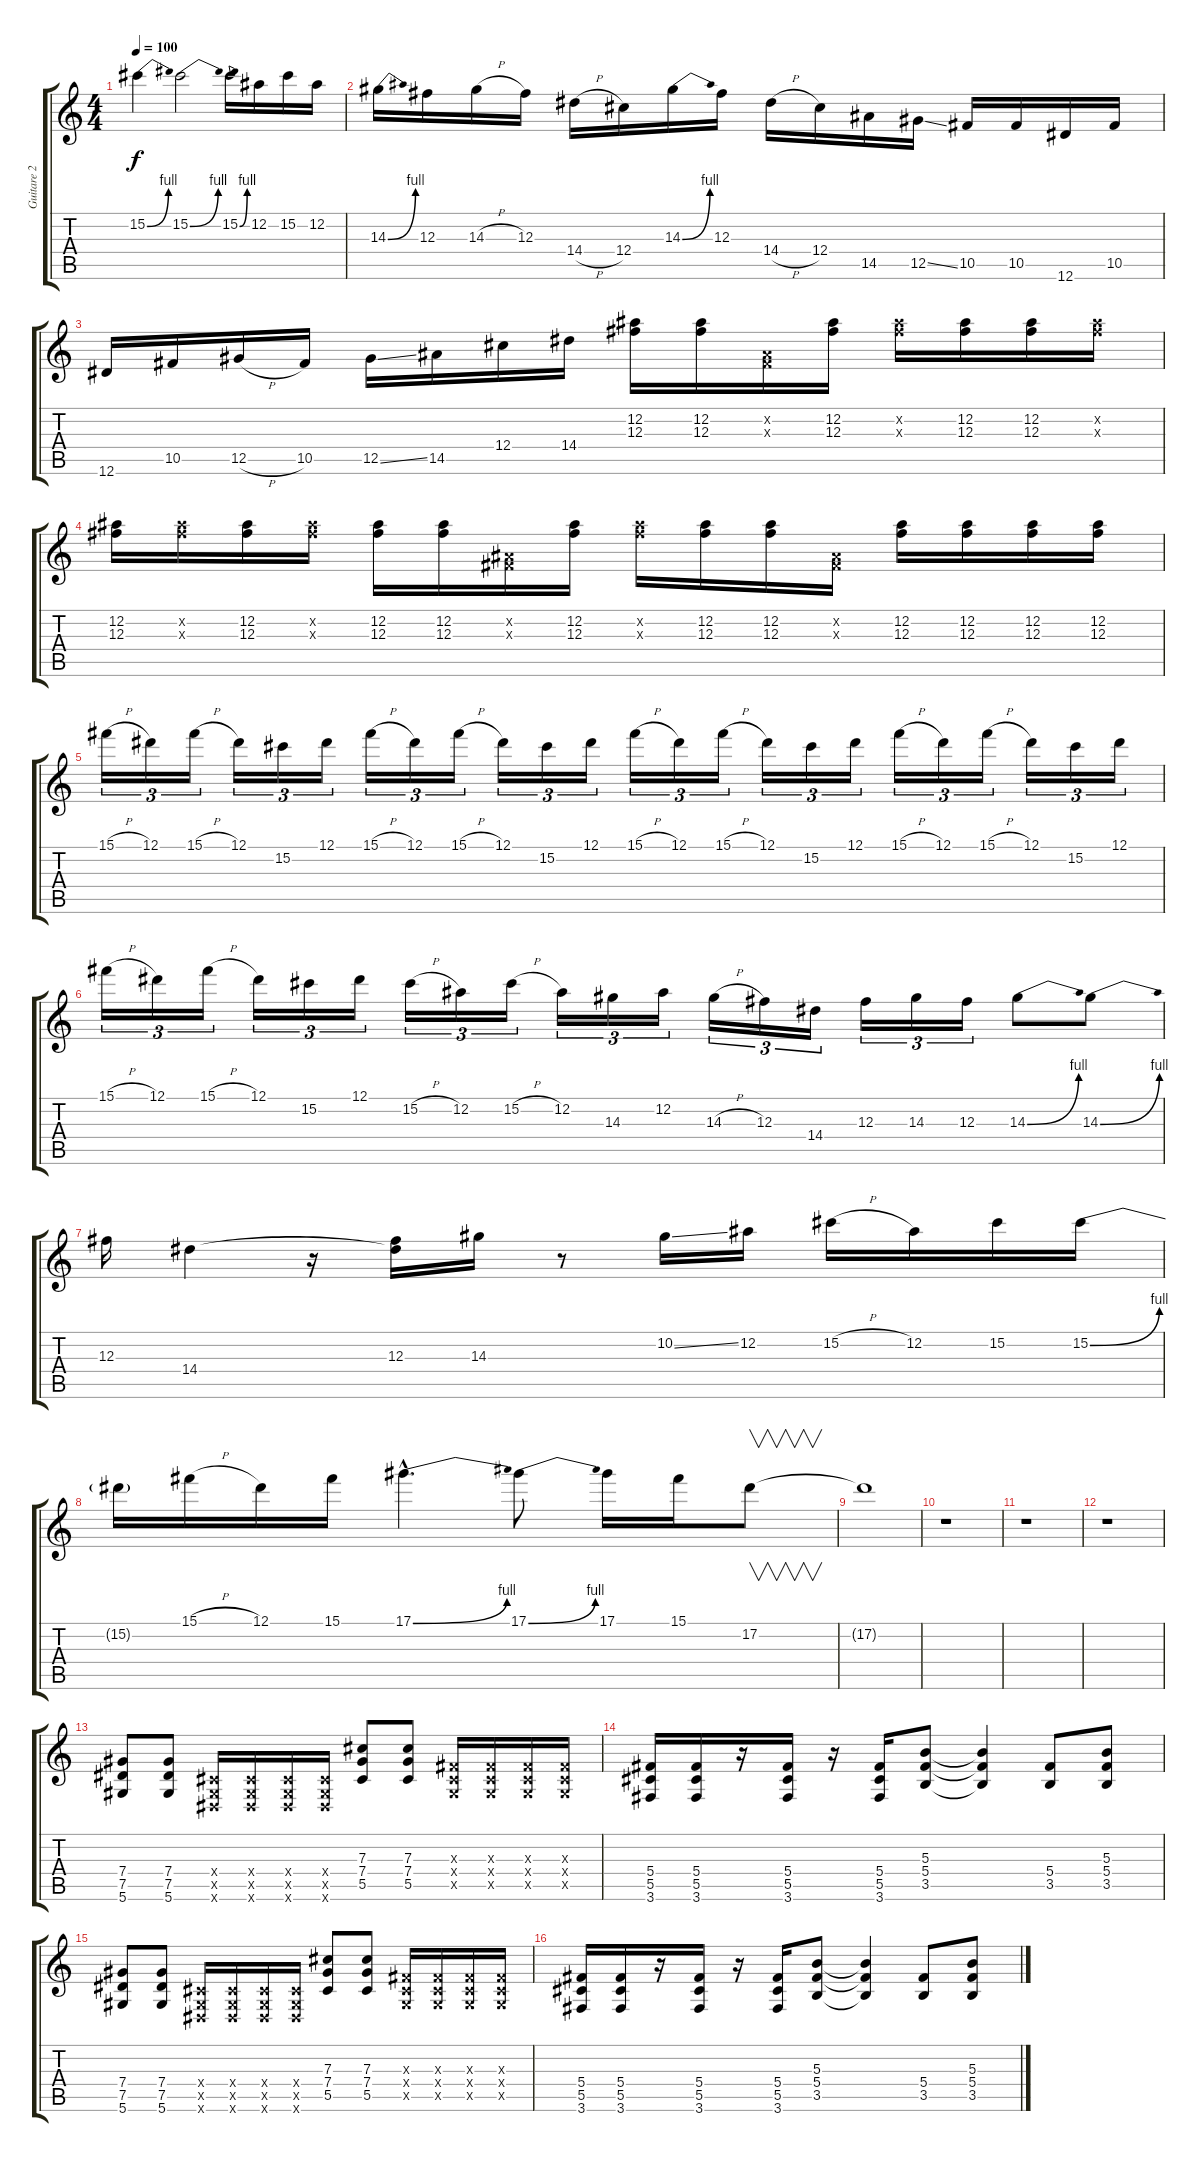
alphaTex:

\track ("Guitare 2" "Guitare 2") {instrument distortionguitar}
\staff {score tabs}
\tuning (Eb4 Bb3 Gb3 Db3 Ab2 Eb2) {hide}
\ts (4 4)
\tempo 100
\clef g2
\ks c
15.2{be (bend 0 0 60 4)}.4{dy f} 15.2{be (bend 0 0 60 4)}.2 15.2{be (bend 0 0 60 4)}.16 12.2.16 15.2.16 12.2.16 |
14.3{be (bend 0 0 60 4)}.16 12.3.16 14.3{h}.16 12.3.16 14.4{h}.16 12.4.16 14.3{be (bend 0 0 60 4)}.16 12.3.16 14.4{h}.16 12.4.16 14.5.16 12.5{ss}.16 10.5.16 10.5.16 12.6.16 10.5.16 |
12.6.16 10.5.16 12.5{h}.16 10.5.16 12.5{ss}.16 14.5.16 12.4.16 14.4.16 (12.2 12.3).16 (12.2 12.3).16 (0.2{x} 0.3{x}).16 (12.2 12.3).16 (12.2{x} 12.3{x}).16 (12.2 12.3).16 (12.2 12.3).16 (12.2{x} 12.3{x}).16 |
(12.2 12.3).16 (12.2{x} 12.3{x}).16 (12.2 12.3).16 (12.2{x} 12.3{x}).16 (12.2 12.3).16 (12.2 12.3).16 (0.2{x} 0.3{x}).16 (12.2 12.3).16 (12.2{x} 12.3{x}).16 (12.2 12.3).16 (12.2 12.3).16 (0.2{x} 0.3{x}).16 (12.2 12.3).16 (12.2 12.3).16 (12.2 12.3).16 (12.2 12.3).16 |
15.1{h}.16{tu (3 2)} 12.1.16{tu (3 2)} 15.1{h}.16{tu (3 2)} 12.1.16{tu (3 2)} 15.2.16{tu (3 2)} 12.1.16{tu (3 2)} 15.1{h}.16{tu (3 2)} 12.1.16{tu (3 2)} 15.1{h}.16{tu (3 2)} 12.1.16{tu (3 2)} 15.2.16{tu (3 2)} 12.1.16{tu (3 2)} 15.1{h}.16{tu (3 2)} 12.1.16{tu (3 2)} 15.1{h}.16{tu (3 2)} 12.1.16{tu (3 2)} 15.2.16{tu (3 2)} 12.1.16{tu (3 2)} 15.1{h}.16{tu (3 2)} 12.1.16{tu (3 2)} 15.1{h}.16{tu (3 2)} 12.1.16{tu (3 2)} 15.2.16{tu (3 2)} 12.1.16{tu (3 2)} |
15.1{h}.16{tu (3 2)} 12.1.16{tu (3 2)} 15.1{h}.16{tu (3 2)} 12.1.16{tu (3 2)} 15.2.16{tu (3 2)} 12.1.16{tu (3 2)} 15.2{h}.16{tu (3 2)} 12.2.16{tu (3 2)} 15.2{h}.16{tu (3 2)} 12.2.16{tu (3 2)} 14.3.16{tu (3 2)} 12.2.16{tu (3 2)} 14.3{h}.16{tu (3 2)} 12.3.16{tu (3 2)} 14.4.16{tu (3 2)} 12.3.16{tu (3 2)} 14.3.16{tu (3 2)} 12.3.16{tu (3 2)} 14.3{be (bend 0 0 60 4)}.8 14.3{be (bend 0 0 60 4)}.8 |
12.3.16 14.4.4 r.16 (12.3 14.4{t}).16 14.3.16 r.8 10.2{ss}.16 12.2.16 15.2{h}.16 12.2.16 15.2.16 15.2{be (bend 0 0 60 4)}.16 |
15.2{t}.16 15.1{h}.16 12.1.16 15.1.16 17.1{be (bend 0 0 60 4) hac}.4{d} 17.1{be (bend 0 0 60 4)}.8 17.1.16 15.1.16 17.2.8{v} |
17.2{t}.1 |
r.1 |
r.1 |
r.1 |
(7.4 7.5 5.6).8 (7.4 7.5 5.6).8 (0.4{x} 0.5{x} 0.6{x}).16 (0.4{x} 0.5{x} 0.6{x}).16 (0.4{x} 0.5{x} 0.6{x}).16 (0.4{x} 0.5{x} 0.6{x}).16 (7.3 7.4 5.5).8 (7.3 7.4 5.5).8 (0.3{x} 0.4{x} 0.5{x}).16 (0.3{x} 0.4{x} 0.5{x}).16 (0.3{x} 0.4{x} 0.5{x}).16 (0.3{x} 0.4{x} 0.5{x}).16 |
(5.4 5.5 3.6).16 (5.4 5.5 3.6).16 r.16 (5.4 5.5 3.6).16 r.16 (5.4 5.5 3.6).16 (5.3 5.4 3.5).8 (5.3{t} 5.4{t} 3.5{t}).4 (5.4 3.5).8 (5.3 5.4 3.5).8 |
(7.4 7.5 5.6).8 (7.4 7.5 5.6).8 (0.4{x} 0.5{x} 0.6{x}).16 (0.4{x} 0.5{x} 0.6{x}).16 (0.4{x} 0.5{x} 0.6{x}).16 (0.4{x} 0.5{x} 0.6{x}).16 (7.3 7.4 5.5).8 (7.3 7.4 5.5).8 (0.3{x} 0.4{x} 0.5{x}).16 (0.3{x} 0.4{x} 0.5{x}).16 (0.3{x} 0.4{x} 0.5{x}).16 (0.3{x} 0.4{x} 0.5{x}).16 |
(5.4 5.5 3.6).16 (5.4 5.5 3.6).16 r.16 (5.4 5.5 3.6).16 r.16 (5.4 5.5 3.6).16 (5.3 5.4 3.5).8 (5.3{t} 5.4{t} 3.5{t}).4 (5.4 3.5).8 (5.3 5.4 3.5).8
